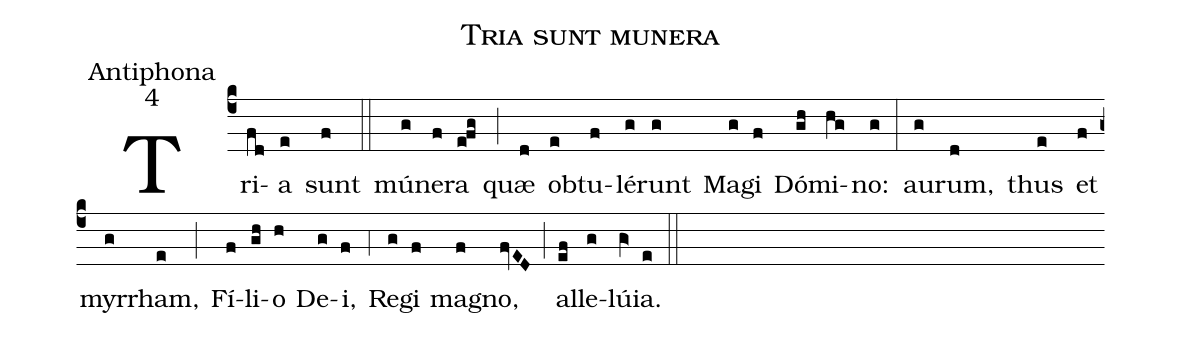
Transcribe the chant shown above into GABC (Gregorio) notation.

name:Tria sunt munera;
office-part:Antiphona;
mode:4;
%%
(c4) Tri(fd)a(e) sunt(f) (::)
mú(g)ne(f)ra(e!fg) (;) quæ(d) ob(e)tu(f)lé(g)runt(g) Ma(g)gi(f) Dó(gh)mi(hg)no:(g) (:)
au(g)rum,(d) thus(e) et(f) myr(g)rham,(e) (;) Fí(f)li(gh)o(h) De(g)i,(f) (,4) Re(g)gi(f) ma(f)gno,(fvED) (;) al(ef)le(g)lú(gV>)ia.(e) (::)
